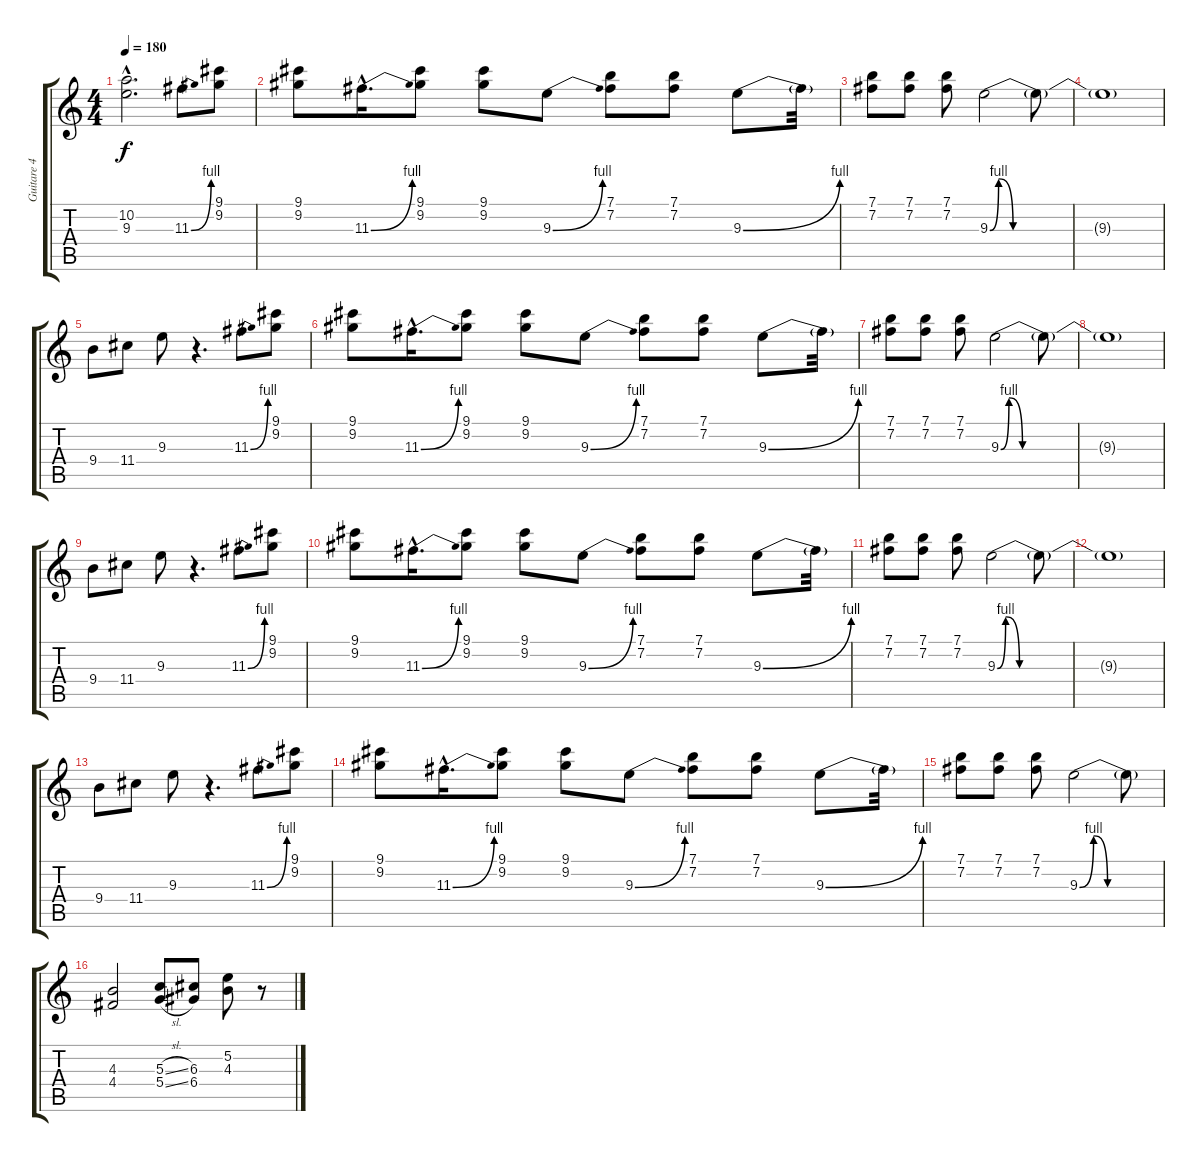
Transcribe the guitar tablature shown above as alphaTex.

\track ("Guitare 4" "Guitare 4") {instrument overdrivenguitar}
\staff {score tabs}
\tuning (E4 B3 G3 D3 A2 E2) {hide}
\ts (4 4)
\tempo 180
\clef g2
\ks c
(10.2{hac t} 9.3{hac t}).2{d dy f instrument distortionguitar} 11.3{be (bend 0 0 60 4)}.8 (9.1 9.2).8 |
(9.1 9.2).8 11.3{be (bend 0 0 60 4) hac}.16{d} (9.1 9.2).8 (9.1 9.2).8 9.3{be (bend 0 0 60 4)}.8 (7.1 7.2).8 (7.1 7.2).8 9.3{be (bend 0 0 60 4)}.8 9.3{t}.32 |
(7.1 7.2).8 (7.1 7.2).8 (7.1 7.2).8 9.3{be (custom 0 0 3 4 8 0 25 0 30 0 45 0 60 0)}.2 9.3{t}.8 |
9.3{t}.1 |
9.4.8 11.4.8 9.3.8 r.4{d} 11.3{be (bend 0 0 60 4)}.8 (9.1 9.2).8 |
(9.1 9.2).8 11.3{be (bend 0 0 60 4) hac}.16{d} (9.1 9.2).8 (9.1 9.2).8 9.3{be (bend 0 0 60 4)}.8 (7.1 7.2).8 (7.1 7.2).8 9.3{be (bend 0 0 60 4)}.8 9.3{t}.32 |
(7.1 7.2).8 (7.1 7.2).8 (7.1 7.2).8 9.3{be (custom 0 0 3 4 8 0 25 0 30 0 45 0 60 0)}.2 9.3{t}.8 |
9.3{t}.1 |
9.4.8 11.4.8 9.3.8 r.4{d} 11.3{be (bend 0 0 60 4)}.8 (9.1 9.2).8 |
(9.1 9.2).8 11.3{be (bend 0 0 60 4) hac}.16{d} (9.1 9.2).8 (9.1 9.2).8 9.3{be (bend 0 0 60 4)}.8 (7.1 7.2).8 (7.1 7.2).8 9.3{be (bend 0 0 60 4)}.8 9.3{t}.32 |
(7.1 7.2).8 (7.1 7.2).8 (7.1 7.2).8 9.3{be (custom 0 0 3 4 8 0 25 0 30 0 45 0 60 0)}.2 9.3{t}.8 |
9.3{t}.1 |
9.4.8 11.4.8 9.3.8 r.4{d} 11.3{be (bend 0 0 60 4)}.8 (9.1 9.2).8 |
(9.1 9.2).8 11.3{be (bend 0 0 60 4) hac}.16{d} (9.1 9.2).8 (9.1 9.2).8 9.3{be (bend 0 0 60 4)}.8 (7.1 7.2).8 (7.1 7.2).8 9.3{be (bend 0 0 60 4)}.8 9.3{t}.32 |
(7.1 7.2).8 (7.1 7.2).8 (7.1 7.2).8 9.3{be (custom 0 0 10 4 20 0 60 0)}.2 9.3{t}.8 |
(4.3 4.4).2 (5.3{sl} 5.4{sl}).8 (6.3 6.4).8 (5.2 4.3).8 r.8
